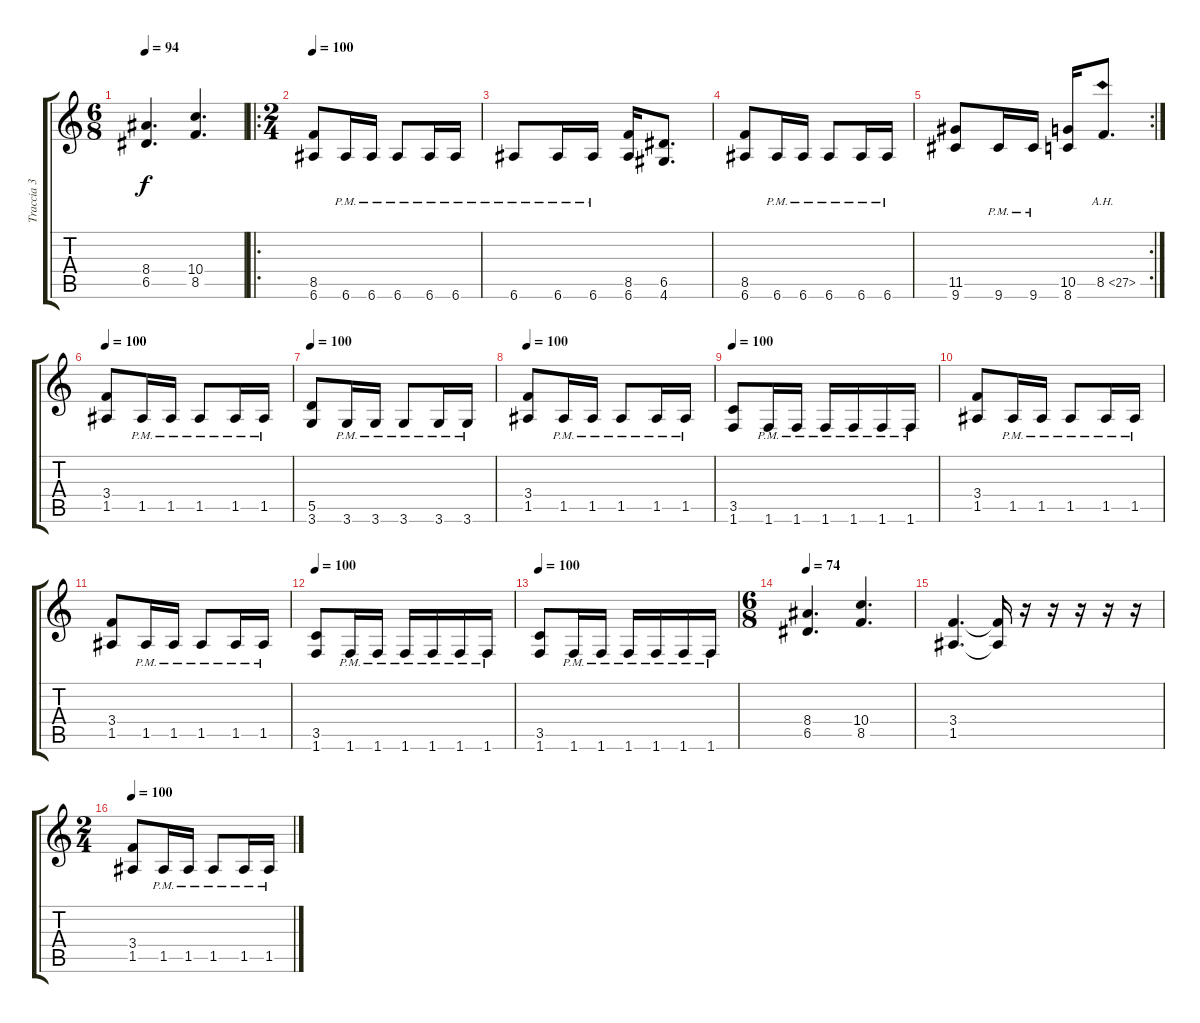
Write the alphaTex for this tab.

\track ("Traccia 3" "Traccia 3") {instrument distortionguitar}
\staff {score tabs}
\tuning (E4 B3 G3 D3 A2 E2) {hide}
\ts (6 8)
\tempo 94
\clef g2
\ks c
(8.4 6.5).4{d dy f} (10.4 8.5).4{d} |
\ro
\ts (2 4)
\tempo 100
(8.5 6.6).8 6.6{pm}.16 6.6{pm}.16 6.6{pm}.8 6.6{pm}.16 6.6{pm}.16 |
6.6{pm}.8 6.6{pm}.16 6.6{pm}.16 (8.5 6.6).16 (6.5 4.6).8{d} |
(8.5 6.6).8 6.6{pm}.16 6.6{pm}.16 6.6{pm}.8 6.6{pm}.16 6.6{pm}.16 |
\rc 2
(11.5 9.6).8 9.6{pm}.16 9.6{pm}.16 (10.5 8.6).16 8.5{ah 19}.8{d} |
\tempo 100
(3.4 1.5).8 1.5{pm}.16 1.5{pm}.16 1.5{pm}.8 1.5{pm}.16 1.5{pm}.16 |
\tempo 100
(5.5 3.6).8 3.6{pm}.16 3.6{pm}.16 3.6{pm}.8 3.6{pm}.16 3.6{pm}.16 |
\tempo 100
(3.4 1.5).8 1.5{pm}.16 1.5{pm}.16 1.5{pm}.8 1.5{pm}.16 1.5{pm}.16 |
\tempo 100
(3.5 1.6).8 1.6{pm}.16 1.6{pm}.16 1.6{pm}.16 1.6{pm}.16 1.6{pm}.16 1.6{pm}.16 |
(3.4 1.5).8 1.5{pm}.16 1.5{pm}.16 1.5{pm}.8 1.5{pm}.16 1.5{pm}.16 |
(3.4 1.5).8 1.5{pm}.16 1.5{pm}.16 1.5{pm}.8 1.5{pm}.16 1.5{pm}.16 |
\tempo 100
(3.5 1.6).8 1.6{pm}.16 1.6{pm}.16 1.6{pm}.16 1.6{pm}.16 1.6{pm}.16 1.6{pm}.16 |
\tempo 100
(3.5 1.6).8 1.6{pm}.16 1.6{pm}.16 1.6{pm}.16 1.6{pm}.16 1.6{pm}.16 1.6{pm}.16 |
\ts (6 8)
\tempo 74
(8.4 6.5).4{d} (10.4 8.5).4{d} |
(3.4 1.5).4{d} (3.4{t} 1.5{t}).16 r.16 r.16 r.16 r.16 r.16 |
\ts (2 4)
\tempo 100
(3.4 1.5).8 1.5{pm}.16 1.5{pm}.16 1.5{pm}.8 1.5{pm}.16 1.5{pm}.16
